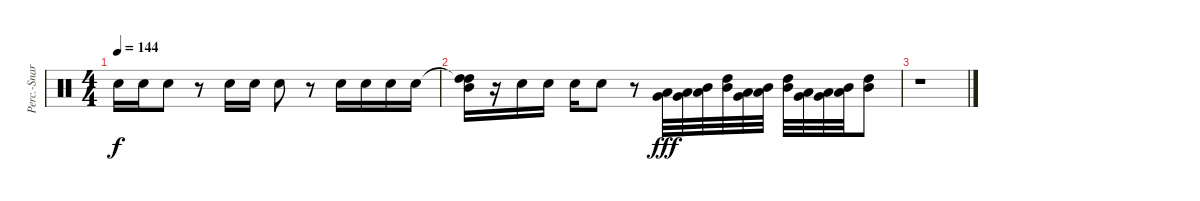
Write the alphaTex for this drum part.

\track ("Perc.-Snare" "Perc.-Snar") {instrument percussion}
\staff {score}
\articulation defaults
\ts (4 4)
\tempo 144
\clef neutral
\ks c "Snare (hit) 2".16{dy f} "Snare (hit) 2".16 "Snare (hit) 2".8
r.8 "Snare (hit) 2".16 "Snare (hit) 2".16 "Snare (hit) 2".8 r.8 "Snare (hit) 2".16 "Snare (hit) 2".16 "Snare (hit) 2".16 "Snare (hit) 2".16 |
("High Tom (hit)"{t} "High Tom (hit)" "Mid Tom (hit)").16 r.16 "Snare (hit) 2".16 "Snare (hit) 2".16 "Snare (hit) 2".16 "Snare (hit) 2".8 r.8 ("Very Low Tom (hit)" "Low Floor Tom (hit)").32{dy fff} ("Low Tom (hit)" "Very Low Tom (hit)").32 ("Mid Tom (hit)" "Low Tom (hit)").32 ("High Tom (hit)" "Mid Tom (hit)").32 ("Low Tom (hit)" "Very Low Tom (hit)").32 ("Mid Tom (hit)" "Low Tom (hit)").32 ("High Tom (hit)" "Mid Tom (hit)").32 ("Very Low Tom (hit)" "Low Floor Tom (hit)").32 ("Low Tom (hit)" "Very Low Tom (hit)").32 ("Mid Tom (hit)" "Low Tom (hit)").32 ("High Tom (hit)" "Mid Tom (hit)").8 |
r.1
